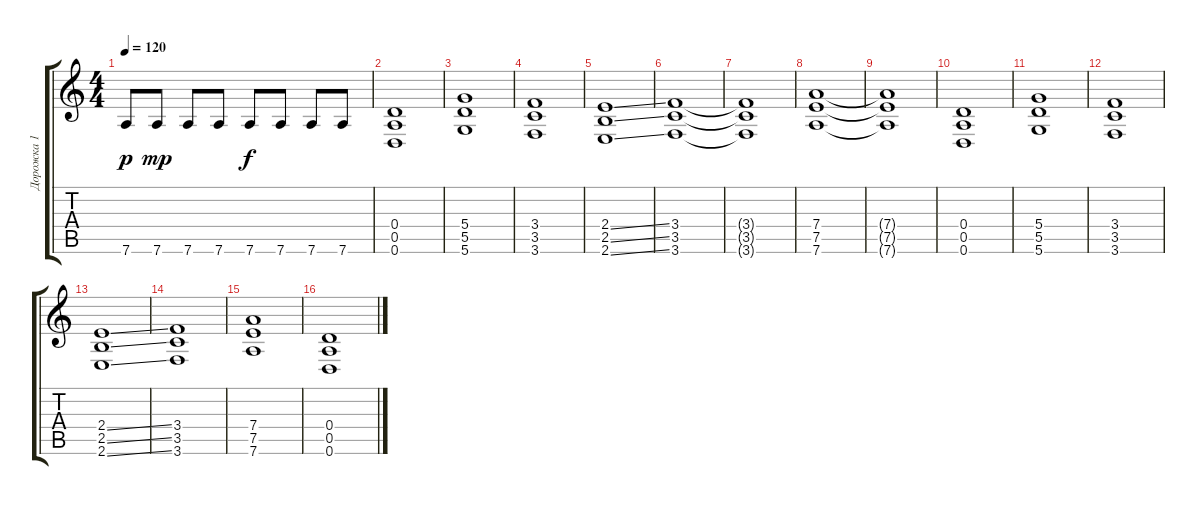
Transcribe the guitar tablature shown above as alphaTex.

\track ("Дорожка 1" "Дорожка 1") {instrument distortionguitar}
\staff {score tabs}
\tuning (E4 B3 G3 D3 A2 D2) {hide}
\ts (4 4)
\tempo 120
\clef g2
\ks c
7.6.8{dy p} 7.6.8{dy mp} 7.6.8 7.6.8 7.6.8{dy f} 7.6.8 7.6.8 7.6.8 |
(0.4 0.5 0.6).1 |
(5.4 5.5 5.6).1 |
(3.4 3.5 3.6).1 |
(2.4{ss} 2.5{ss} 2.6{ss}).1 |
(3.4 3.5 3.6).1 |
(3.4{t} 3.5{t} 3.6{t}).1 |
(7.4 7.5 7.6).1 |
(7.4{t} 7.5{t} 7.6{t}).1 |
(0.4 0.5 0.6).1 |
(5.4 5.5 5.6).1 |
(3.4 3.5 3.6).1 |
(2.4{ss} 2.5{ss} 2.6{ss}).1 |
(3.4 3.5 3.6).1 |
(7.4 7.5 7.6).1 |
(0.4 0.5 0.6).1
